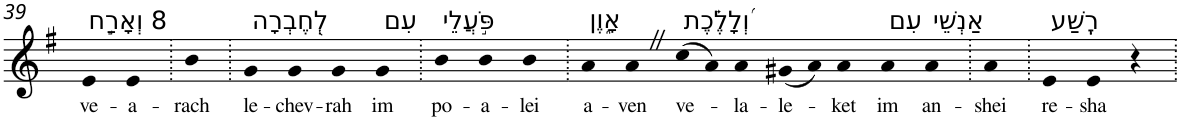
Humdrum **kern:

**kern	**text
*part1	*part1
*staff1	*staff1
*I"Piano	*
*I'Pno	*
!!LO:PB:g=z
*clefG2	*
*k[f#]	*
*G:	*
=39	=39
!LO:TX:a:t=8 וְאָרַ֣ח	!
!	!LO:LY:b
4e	ve-
!	!LO:LY:b
4e	-a-
=40.	=40.
!	!LO:LY:b
4b	-rach
=41.	=41.
!LO:TX:a:t=לְ֭חֶבְרָה	!
!	!LO:LY:b
4g	le-
!	!LO:LY:b
4g	-chev-
!	!LO:LY:b
4g	-rah
!LO:TX:a:t=עִם	!
!	!LO:LY:b
4g	im
=42.	=42.
!LO:TX:a:t=פֹּ֣עֲלֵי	!
!	!LO:LY:b
4b	po-
!	!LO:LY:b
4b	-a-
!	!LO:LY:b
4b	-lei
=43.	=43.
!LO:TX:a:t=אָ֑וֶן	!
!	!LO:LY:b
4a	a-
!	!LO:LY:b
4aZ	-ven
!LO:TX:a:t=וְ֝לָלֶ֗כֶת	!
!	!LO:LY:b
(8cc	ve-
8a)	.
!	!LO:LY:b
4a	-la-
!	!LO:LY:b
(8g#X	-le-
8a)	.
!	!LO:LY:b
4a	-ket
!LO:TX:a:t=עִם	!
!	!LO:LY:b
4a	im
!LO:TX:a:t=אַנְשֵׁי	!
!	!LO:LY:b
4a	an-
=44.	=44.
!	!LO:LY:b
4a	-shei
=45.	=45.
!LO:TX:a:t=רֶֽשַׁע	!
!	!LO:LY:b
4e	re-
!	!LO:LY:b
4e	-sha
4r	.
=.	=.
*-	*-
